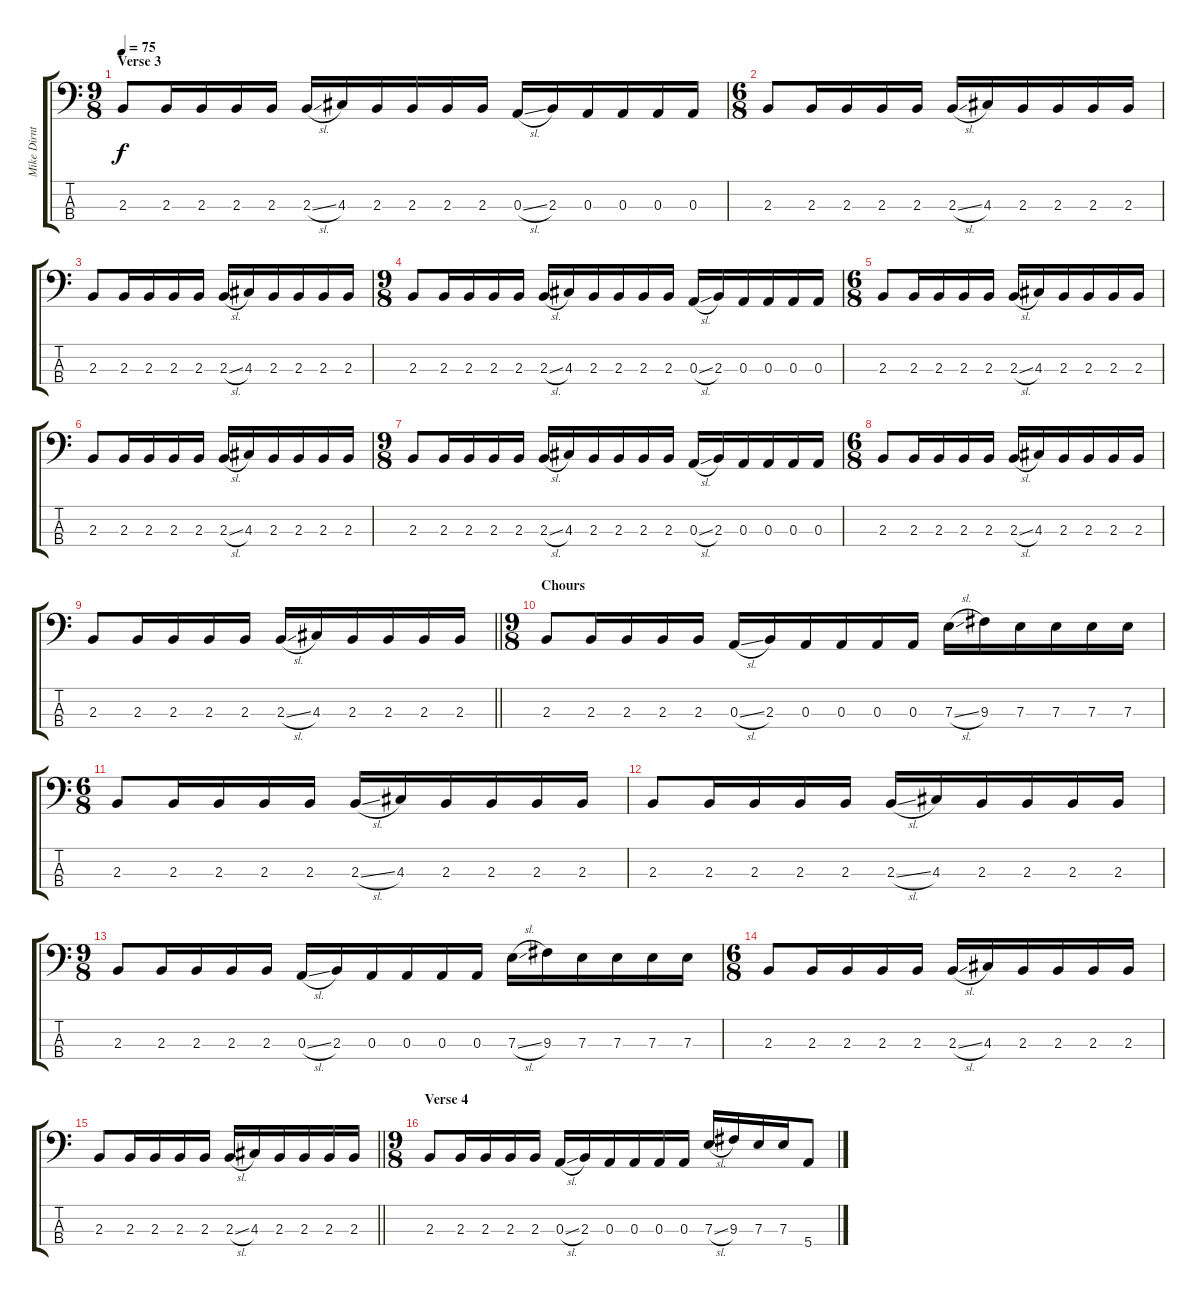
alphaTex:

\track ("Mike Dirnt - Bass" "Mike Dirnt") {instrument electricbassfinger}
\staff {score tabs}
\tuning (G2 D2 A1 E1) {hide}
\ts (9 8)
\section ("" "Verse 3")
\tempo 75
\clef f4
\ks c
2.3.8{dy f} 2.3.16 2.3.16 2.3.16 2.3.16 2.3{sl}.16 4.3.16 2.3.16 2.3.16 2.3.16 2.3.16 0.3{sl}.16 2.3.16 0.3.16 0.3.16 0.3.16 0.3.16 |
\ts (6 8)
2.3.8 2.3.16 2.3.16 2.3.16 2.3.16 2.3{sl}.16 4.3.16 2.3.16 2.3.16 2.3.16 2.3.16 |
2.3.8 2.3.16 2.3.16 2.3.16 2.3.16 2.3{sl}.16 4.3.16 2.3.16 2.3.16 2.3.16 2.3.16 |
\ts (9 8)
2.3.8 2.3.16 2.3.16 2.3.16 2.3.16 2.3{sl}.16 4.3.16 2.3.16 2.3.16 2.3.16 2.3.16 0.3{sl}.16 2.3.16 0.3.16 0.3.16 0.3.16 0.3.16 |
\ts (6 8)
2.3.8 2.3.16 2.3.16 2.3.16 2.3.16 2.3{sl}.16 4.3.16 2.3.16 2.3.16 2.3.16 2.3.16 |
2.3.8 2.3.16 2.3.16 2.3.16 2.3.16 2.3{sl}.16 4.3.16 2.3.16 2.3.16 2.3.16 2.3.16 |
\ts (9 8)
2.3.8 2.3.16 2.3.16 2.3.16 2.3.16 2.3{sl}.16 4.3.16 2.3.16 2.3.16 2.3.16 2.3.16 0.3{sl}.16 2.3.16 0.3.16 0.3.16 0.3.16 0.3.16 |
\ts (6 8)
2.3.8 2.3.16 2.3.16 2.3.16 2.3.16 2.3{sl}.16 4.3.16 2.3.16 2.3.16 2.3.16 2.3.16 |
\barLineRight lightlight
2.3.8 2.3.16 2.3.16 2.3.16 2.3.16 2.3{sl}.16 4.3.16 2.3.16 2.3.16 2.3.16 2.3.16 |
\ts (9 8)
\section ("" "Chours")
2.3.8 2.3.16 2.3.16 2.3.16 2.3.16 0.3{sl}.16 2.3.16 0.3.16 0.3.16 0.3.16 0.3.16 7.3{sl}.16 9.3.16 7.3.16 7.3.16 7.3.16 7.3.16 |
\ts (6 8)
2.3.8 2.3.16 2.3.16 2.3.16 2.3.16 2.3{sl}.16 4.3.16 2.3.16 2.3.16 2.3.16 2.3.16 |
2.3.8 2.3.16 2.3.16 2.3.16 2.3.16 2.3{sl}.16 4.3.16 2.3.16 2.3.16 2.3.16 2.3.16 |
\ts (9 8)
2.3.8 2.3.16 2.3.16 2.3.16 2.3.16 0.3{sl}.16 2.3.16 0.3.16 0.3.16 0.3.16 0.3.16 7.3{sl}.16 9.3.16 7.3.16 7.3.16 7.3.16 7.3.16 |
\ts (6 8)
2.3.8 2.3.16 2.3.16 2.3.16 2.3.16 2.3{sl}.16 4.3.16 2.3.16 2.3.16 2.3.16 2.3.16 |
\barLineRight lightlight
2.3.8 2.3.16 2.3.16 2.3.16 2.3.16 2.3{sl}.16 4.3.16 2.3.16 2.3.16 2.3.16 2.3.16 |
\ts (9 8)
\section ("" "Verse 4")
2.3.8{volume 16} 2.3.16 2.3.16 2.3.16 2.3.16 0.3{sl}.16 2.3.16 0.3.16 0.3.16 0.3.16 0.3.16 7.3{sl}.16 9.3.16 7.3.16 7.3.16 5.4.8
